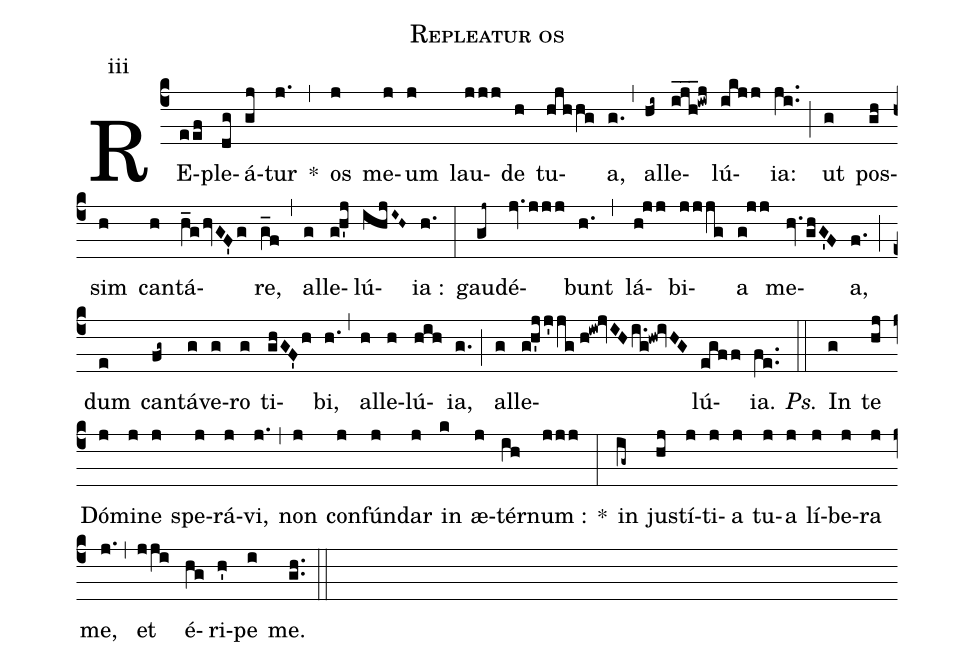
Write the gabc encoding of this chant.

name:Repleatur os;
mode:iii;
%%
(c4) RE(eef)ple(dg)á(gj)tur(j.) *(,) os(j) me(j)um(j) lau(jjj)de(h) tu(hjhhg)a,(g.) (,) al(hi~)le(ijh___!iwj)lú(ikjj)ia:(ji..) (;) ut(g) pos(gh)sim(h) can(h)tá(h_g/hvGF'g)re,(g_f) (,) al(g)le(g!h'j)lú(ihjI~H~)ia~:(h.) (:) gau(gj~)dé(jv.jjj)bunt(h.) (,) lá(h!jj)bi(jjjg)a(g!jj) me(hv./ghG'F)a,(f.) (;) dum(e) can(fg~)tá(g)ve(g)ro(g) ti(ghGF'h)bi,(h.) (,) al(h)le(h)lú(hih)ia,(g.) (;) al(g)le(g!h'jj'jg//h!iw!jvIH/i.g!hw!ivHG)lú(egff)ia.(fe..) <i>Ps.</i>(::) In(g) te(hj) Dó(j)mi(j)ne(j) spe(j)rá(j)vi,(j.) (,) non(j) con(j)fún(j)dar(j) in(k) æ(j)tér(ih)num~:(jjj) *(:) in(ig~) jus(hj)tí(j)ti(j)a(j) tu(j)a(j) lí(j)be(j)ra(j) me,(j.) (,) et(jji) é(hg)ri(h')pe(i) me.(gh..) (::)
